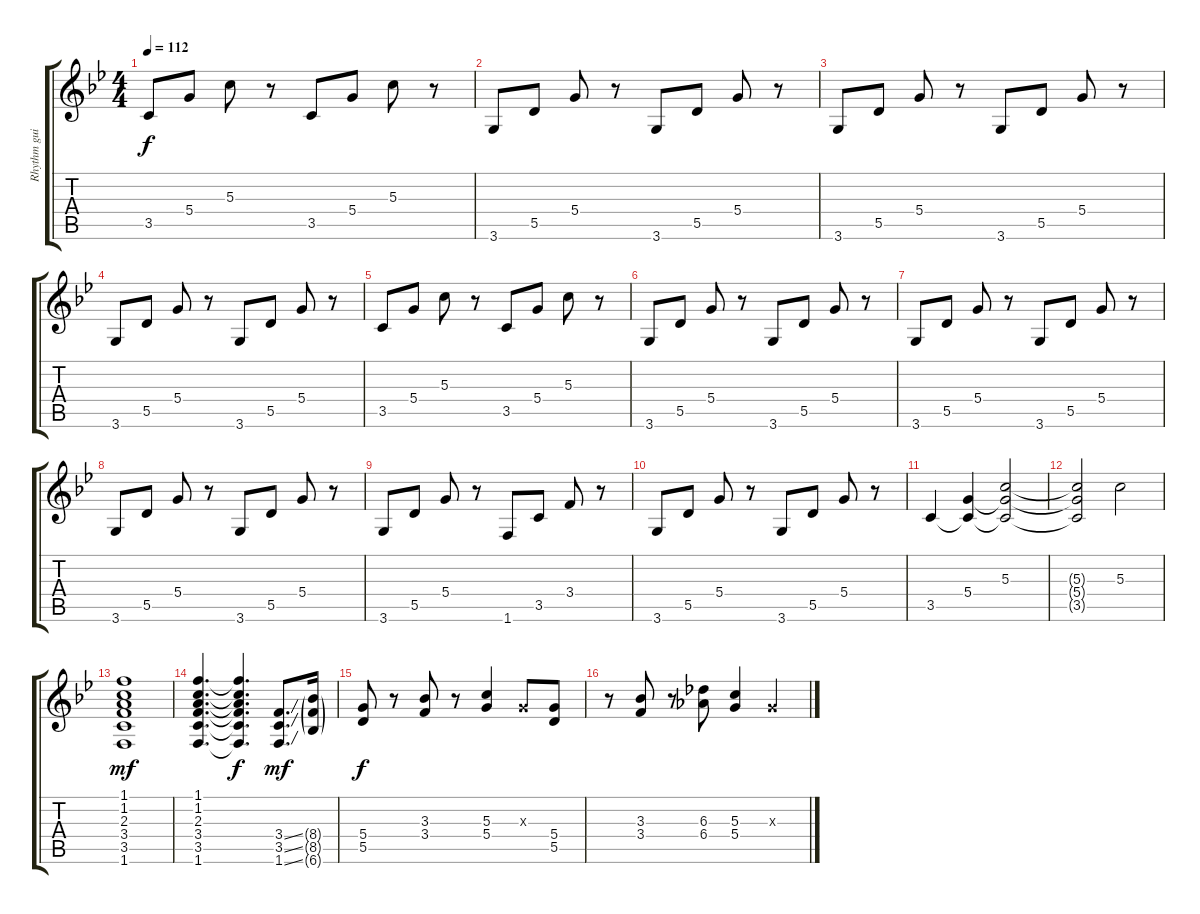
\track ("Rhythm guitar" "Rhythm gui") {instrument distortionguitar}
\staff {score tabs}
\tuning (E4 B3 G3 D3 A2 E2) {hide}
\ts (4 4)
\tempo 112
\clef g2
\ks bb
3.5.8{dy f} 5.4.8 5.3.8 r.8 3.5.8 5.4.8 5.3.8 r.8 |
3.6.8 5.5.8 5.4.8 r.8 3.6.8 5.5.8 5.4.8 r.8 |
3.6.8 5.5.8 5.4.8 r.8 3.6.8 5.5.8 5.4.8 r.8 |
3.6.8 5.5.8 5.4.8 r.8 3.6.8 5.5.8 5.4.8 r.8 |
3.5.8 5.4.8 5.3.8 r.8 3.5.8 5.4.8 5.3.8 r.8 |
3.6.8 5.5.8 5.4.8 r.8 3.6.8 5.5.8 5.4.8 r.8 |
3.6.8 5.5.8 5.4.8 r.8 3.6.8 5.5.8 5.4.8 r.8 |
3.6.8 5.5.8 5.4.8 r.8 3.6.8 5.5.8 5.4.8 r.8 |
3.6.8 5.5.8 5.4.8 r.8 1.6.8 3.5.8 3.4.8 r.8 |
3.6.8 5.5.8 5.4.8 r.8 3.6.8 5.5.8 5.4.8 r.8 |
3.5.4 (5.4 3.5{t}).4 (5.3 5.4{t} 3.5{t}).2 |
(5.3{t} 5.4{t} 3.5{t}).2 5.3.2 |
(1.1 1.2 2.3 3.4 3.5 1.6).1{dy mf} |
(1.1 1.2 2.3 3.4 3.5 1.6).4{d} (1.1{t} 1.2{t} 2.3{t} 3.4{t} 3.5{t} 1.6{t}).4{d dy f} (3.4{ss} 3.5{ss} 1.6{ss}).8{d dy mf} (8.4{g} 8.5{g} 6.6{g}).16 |
(5.4 5.5).8{dy f volume 4} r.8 (3.3 3.4).8 r.8 (5.3 5.4).4 0.3{x}.8 (5.4 5.5).8 |
r.8 (3.3 3.4).8 r.8 (6.3 6.4).8 (5.3 5.4).4 0.3{x}.4
